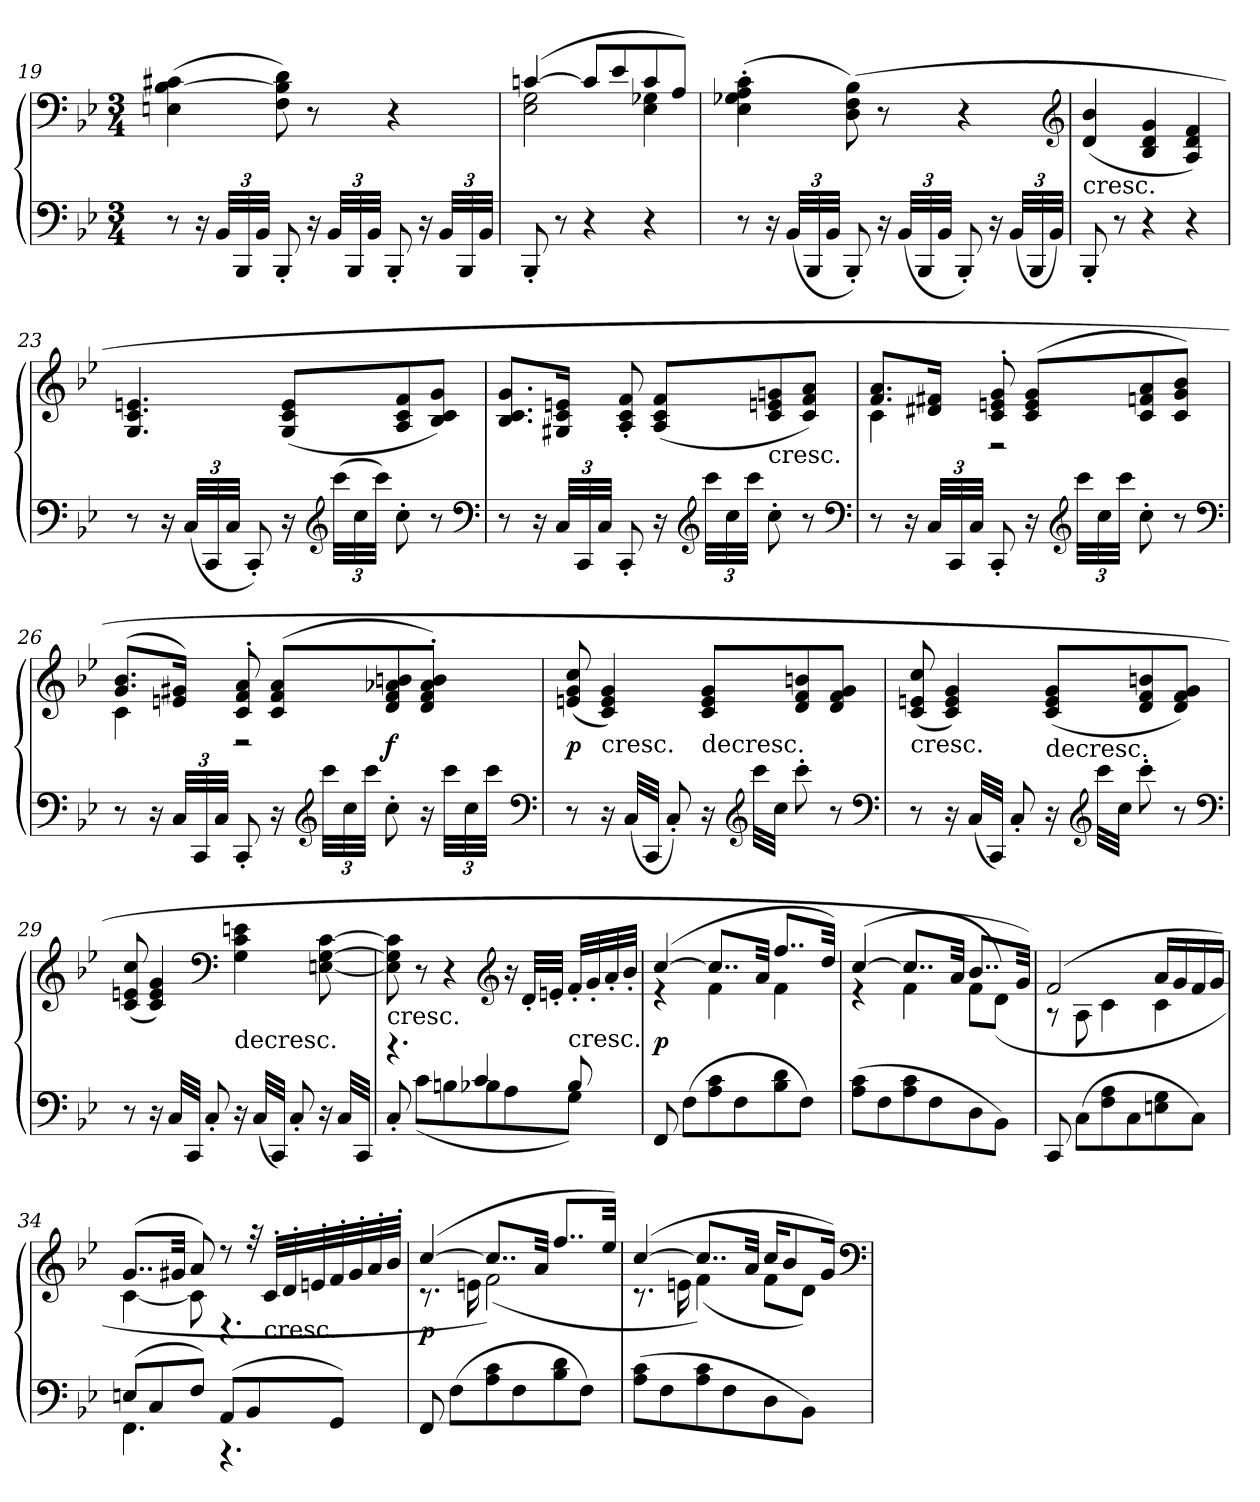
**kern	**kern	**dynam
*part1	*part1	*part1
*staff2	*staff1	*staff1/2
*clefF4	*clefF4	*
*k[b-e-]	*k[b-e-]	*
*B-:	*B-:	*
*M3/4	*M3/4	*
=19	=19	=19
8r	(4En\ [4B-\ 4c#X\	.
16r	.	.
48BB-/LLL	.	.
48BBB-/	.	.
48BB-/JJJ	.	.
8BBB-'/	8F\ 8B-]\ 8d\)	.
16r	8r	.
48BB-/LLL	.	.
48BBB-/	.	.
48BB-/JJJ	.	.
8BBB-'/	4r	.
16r	.	.
48BB-/LLL	.	.
48BBB-/	.	.
48BB-/JJJ	.	.
=20	=20	=20
*	*^	*
8BBB-'/	([4cn/	2E-\ 2G\	.
8r	.	.	.
4r	8c/L]	.	.
.	8e-/	.	.
4r	8c/	4E-\ 4G-X\	.
.	8A/J)	.	.
*	*v	*v	*
=21	=21	=21
8r	(4E-'\ 4G-X'\ 4A'\ 4c'\	.
16r	.	.
(48BB-/LLL	.	.
48BBB-/	.	.
48BB-/JJJ	.	.
8BBB-'/)	(8D\ 8F\ 8B-\)	.
16r	8r	.
(48BB-/LLL	.	.
48BBB-/	.	.
48BB-/JJJ	.	.
8BBB-'/)	4r	.
16r	.	.
(48BB-/LLL	.	.
48BBB-/	.	.
48BB-/JJJ)	.	.
*	*clefG2	*
=22	=22	=22
!	!LO:TX:c:t=cresc.	!
8BBB-'/	(4d/ 4b-/	.
8r	.	.
4r	4B-/ 4d/ 4g/	.
4r	4A/ 4d/ 4f/)	.
=23	=23	=23
8r	4.G/ 4.c/ 4.en/	.
16r	.	.
(48C/LLL	.	.
48CC/	.	.
48C/JJJ	.	.
8CC'/)	.	.
16r	(8G/ 8c/ 8e/L	.
*clefG2	*	*
(48ccc\LLL	.	.
48cc\	.	.
48ccc\JJJ)	.	.
8cc'\	8A/ 8c/ 8f/	.
8r	8B-/ 8c/ 8g/J)	.
*clefF4	*	*
=24	=24	=24
8r	8.B-/ 8.c/ 8.g/L	.
16r	.	.
48C/LLL	16G#X/ 16c/ 16en/Jk	.
48CC/	.	.
48C/JJJ	.	.
8CC'/	8A'/ 8c'/ 8f'/	.
16r	(8A/ 8c/ 8f/L	.
*clefG2	*	*
48ccc\LLL	.	.
48cc\	.	.
48ccc\JJJ	.	.
!	!LO:TX:c:t=cresc.	!
8cc'\	8c/ 8en/ 8gn/	.
8r	8c/ 8f/ 8a/J)	.
*clefF4	*	*
=25	=25	=25
*	*^	*
8r	8.f/ 8.a/L	4c\	.
16r	.	.	.
48C/LLL	16d#X/ 16f#X/Jk	.	.
48CC/	.	.	.
48C/JJJ	.	.	.
8CC'/	8c'/ 8en'/ 8g'/	2r	.
16r	(8c/ 8e/ 8g/L	.	.
*clefG2	*	*	*
48ccc\LLL	.	.	.
48cc\	.	.	.
48ccc\JJJ	.	.	.
8cc'\	8c/ 8fn/ 8a/	.	.
8r	8c/ 8g/ 8b-/J)	.	.
*clefF4	*	*	*
=26	=26	=26	=26
8r	(8.g/ 8.b-/L	4c\	.
16r	.	.	.
48C/LLL	16en/ 16g#X/Jk)	.	.
48CC/	.	.	.
48C/JJJ	.	.	.
8CC'/	8c'/ 8f'/ 8a'/	2r	.
16r	(8c/ 8f/ 8a/L	.	.
*clefG2	*	*	*
48ccc\LLL	.	.	.
48cc\	.	.	.
48ccc\JJJ	.	.	.
8cc'\	8d/ 8f/ 8a-X/ 8bn/	.	f
16r	8d'/ 8f'/ 8a-'/ 8b'/J)	.	.
48ccc\LLL	.	.	.
48cc\	.	.	.
48ccc\JJJ	.	.	.
*	*v	*v	*
*clefF4	*	*
=27	=27	=27
8r	(8en/ 8g/ 8cc/	p
!	!LO:TX:c:t=cresc.	!
16r	4c/ 4e/ 4g/)	.
(32C/LLL	.	.
32CC/JJJ	.	.
8C'/)	.	.
!	!LO:TX:c:t=decresc.	!
16r	8c/ 8e/ 8g/L	.
*clefG2	*	*
32ccc\LLL	.	.
32cc\JJJ	.	.
8ccc'\	8d/ 8f/ 8bn/	.
8r	8d/ 8f/ 8g/J	.
*clefF4	*	*
=28	=28	=28
!	!LO:TX:c:t=cresc.	!
8r	(8c/ 8en/ 8cc/	.
16r	4c/ 4e/ 4g/)	.
(32C/LLL	.	.
32CC/JJJ)	.	.
8C'/	.	.
!	!LO:TX:c:t=decresc.	!
16r	(8c/ 8e/ 8g/L	.
*clefG2	*	*
32ccc\LLL	.	.
32cc\JJJ	.	.
8ccc'\	8d/ 8f/ 8bn/	.
8r	8d/ 8f/ 8g/J)	.
*clefF4	*	*
=29	=29	=29
8r	(8c/ 8en/ 8cc/	.
16r	4c/ 4e/ 4g/)	.
32C/LLL	.	.
32CC/JJJ	.	.
8C'/	.	.
*	*clefF4	*
!	!LO:TX:c:t=decresc.	!
16r	4G\ 4c\ 4en\	.
(32C/LLL	.	.
32CC/JJJ)	.	.
8C'/	.	.
16r	[8En\ [8G\ [8c\	.
32C/LLL	.	.
32CC/JJJ	.	.
=30	=30	=30
*^	*	*
!	!	!LO:TX:c:t=cresc.	!
4.r	8C'/	8E]\ 8G]\ 8c]\	.
.	(8c\L	8r	.
.	8Bn\	4r	.
4c/	8B-X\	.	.
*	*	*clefG2	*
.	8A\	16r	.
.	.	32d'/LLL	.
.	.	32en'/JJJ	.
!	!	!LO:TX:c:t=cresc.	!
8B-/	8G\J)	32f'/LLL	.
.	.	32g'/	.
.	.	32a'/	.
.	.	32b-'/JJJ	.
*v	*v	*	*
=31	=31	=31
*	*^	*
8FF/	([4cc/	4r	p
(8F\L	.	.	.
8A\ 8c\	8..cc/L]	4f\	.
8F\	.	.	.
.	32a/Jkk	.	.
8B-\ 8d\	8..ff/L	4f\	.
8F\J)	.	.	.
.	32dd/Jkk)	.	.
=32	=32	=32	=32
(8A\ 8c\L	([4cc/	4r	.
8F\	.	.	.
8A\ 8c\	8..cc/L]	4f\	.
8F\	.	.	.
.	32a/Jkk	.	.
8D\	8..b-/L	8f\L	.
8BB-\J)	.	(8d\J)	.
.	32g/Jkk)	.	.
=33	=33	=33	=33
8CC/	(2f/	8r	.
(8C\L	.	8A\	.
8F\ 8A\	.	4c\	.
8C\	.	.	.
8En\ 8G\	16a/LL	4c\	.
.	16g/	.	.
8C\J)	16f/	.	.
.	16g/JJ)	.	.
=34	=34	=34	=34
*^	*	*	*
(8En/L	4.FF\	(8..g/L	[4c\	.
8C/	.	.	.	.
.	.	32g#X/Jkk	.	.
8F/J)	.	8a/)	8c\]	.
(8AA/L	4.r	8r	4.r	.
8BB-/	.	32r	.	.
!	!	!LO:TX:c:t=cresc.	!	!
.	.	32c'/LLL	.	.
.	.	32d'/	.	.
.	.	32en'/	.	.
8GG/J)	.	32f'/	.	.
.	.	32g#'/	.	.
.	.	32a'/	.	.
.	.	32b-'/JJJ	.	.
*v	*v	*	*	*
=35	=35	=35	=35
8FF/	([4cc/	8.r	p
(8F\L	.	.	.
.	.	16en\	.
8A\ 8c\	8..cc/L]	(2f\)	.
8F\	.	.	.
.	32a/Jkk	.	.
8B-\ 8d\	8..ff/L	.	.
8F\J)	.	.	.
.	32ee-/Jkk)	.	.
=36	=36	=36	=36
(8A\ 8c\L	([4cc/	8.r	.
8F\	.	.	.
.	.	16en\	.
8A\ 8c\	8..cc/L]	(4f\)	.
8F\	.	.	.
.	32a/Jkk	.	.
8D\	16cc/KL	8f\L	.
.	8b-/	.	.
8BB-\J)	.	8d\J)	.
.	16g/Jk)	.	.
*	*v	*v	*
*	*clefF4	*
=	=	=
*-	*-	*-
